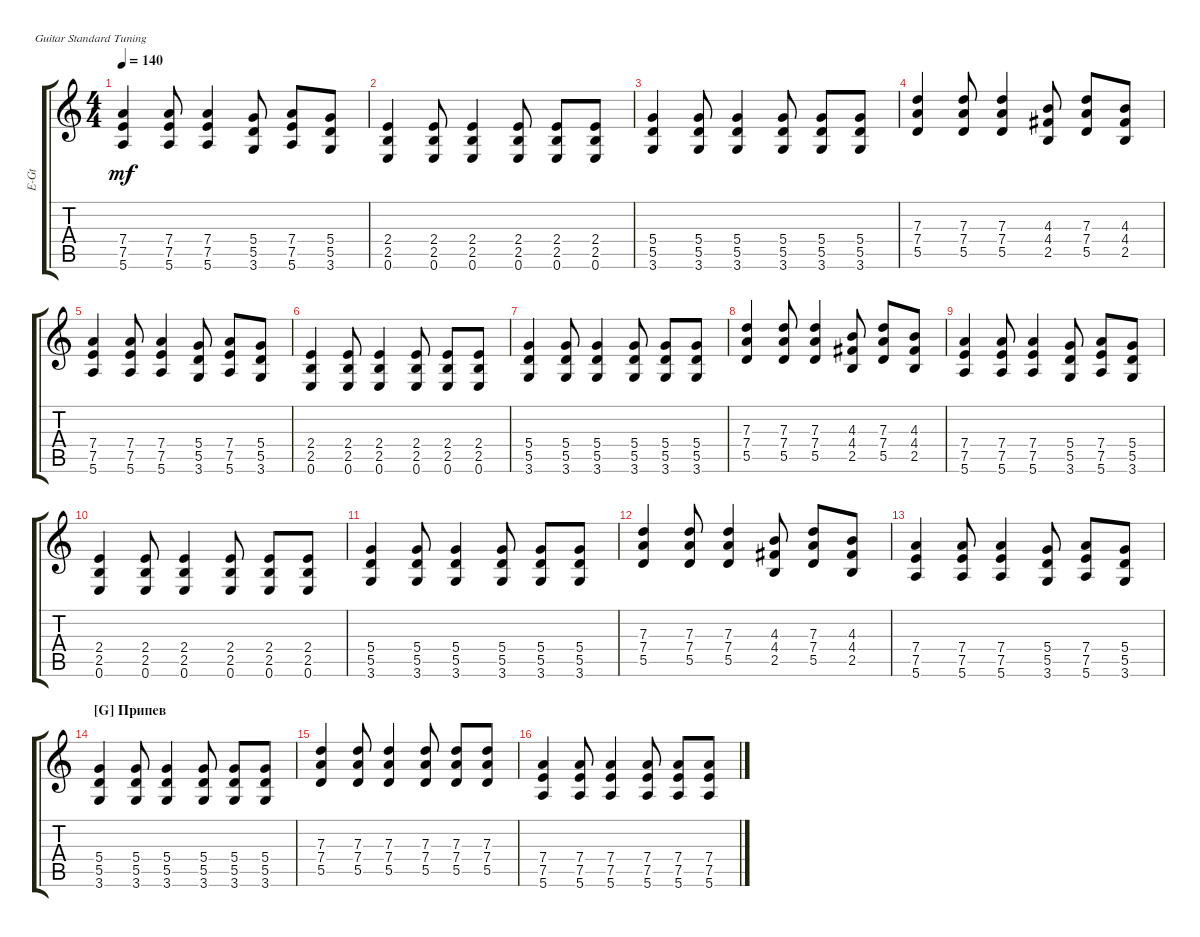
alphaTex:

\track ("Electric Guitar" "E-Gt") {instrument distortionguitar}
\staff {score tabs}
\tuning (E4 B3 G3 D3 A2 E2)
\ts (4 4)
\tempo 140
\clef g2
\ks c
(7.4 7.5 5.6).4{dy mf} (7.4 7.5 5.6).8 (7.4 7.5 5.6).4 (5.4 5.5 3.6).8 (7.4 7.5 5.6).8 (5.4 5.5 3.6).8 |
(2.4 2.5 0.6).4 (2.4 2.5 0.6).8 (2.4 2.5 0.6).4 (2.4 2.5 0.6).8 (2.4 2.5 0.6).8 (2.4 2.5 0.6).8 |
(5.4 5.5 3.6).4 (5.4 5.5 3.6).8 (5.4 5.5 3.6).4 (5.4 5.5 3.6).8 (5.4 5.5 3.6).8 (5.4 5.5 3.6).8 |
(7.4 5.5 7.3).4 (7.4 5.5 7.3).8 (7.4 5.5 7.3).4 (4.4 2.5 4.3).8 (7.4 5.5 7.3).8 (4.4 2.5 4.3).8 |
(7.4 7.5 5.6).4 (7.4 7.5 5.6).8 (7.4 7.5 5.6).4 (5.4 5.5 3.6).8 (7.4 7.5 5.6).8 (5.4 5.5 3.6).8 |
(2.4 2.5 0.6).4 (2.4 2.5 0.6).8 (2.4 2.5 0.6).4 (2.4 2.5 0.6).8 (2.4 2.5 0.6).8 (2.4 2.5 0.6).8 |
(5.4 5.5 3.6).4 (5.4 5.5 3.6).8 (5.4 5.5 3.6).4 (5.4 5.5 3.6).8 (5.4 5.5 3.6).8 (5.4 5.5 3.6).8 |
(7.4 5.5 7.3).4 (7.4 5.5 7.3).8 (7.4 5.5 7.3).4 (4.4 2.5 4.3).8 (7.4 5.5 7.3).8 (4.4 2.5 4.3).8 |
(7.4 7.5 5.6).4 (7.4 7.5 5.6).8 (7.4 7.5 5.6).4 (5.4 5.5 3.6).8 (7.4 7.5 5.6).8 (5.4 5.5 3.6).8 |
(2.4 2.5 0.6).4 (2.4 2.5 0.6).8 (2.4 2.5 0.6).4 (2.4 2.5 0.6).8 (2.4 2.5 0.6).8 (2.4 2.5 0.6).8 |
(5.4 5.5 3.6).4 (5.4 5.5 3.6).8 (5.4 5.5 3.6).4 (5.4 5.5 3.6).8 (5.4 5.5 3.6).8 (5.4 5.5 3.6).8 |
(7.4 5.5 7.3).4 (7.4 5.5 7.3).8 (7.4 5.5 7.3).4 (4.4 2.5 4.3).8 (7.4 5.5 7.3).8 (4.4 2.5 4.3).8 |
(7.4 7.5 5.6).4 (7.4 7.5 5.6).8 (7.4 7.5 5.6).4 (5.4 5.5 3.6).8 (7.4 7.5 5.6).8 (5.4 5.5 3.6).8 |
\section ("G" "Припев")
\scale
0.333333 (5.4 5.5 3.6).4 (5.4 5.5 3.6).8 (5.4 5.5 3.6).4 (5.4 5.5 3.6).8 (5.4 5.5 3.6).8 (5.4 5.5 3.6).8 |
(7.4 5.5 7.3).4 (7.4 5.5 7.3).8 (7.4 5.5 7.3).4 (7.4 5.5 7.3).8 (7.4 5.5 7.3).8 (7.4 5.5 7.3).8 |
(7.4 7.5 5.6).4 (7.4 7.5 5.6).8 (7.4 7.5 5.6).4 (7.4 7.5 5.6).8 (7.4 7.5 5.6).8 (7.4 7.5 5.6).8
